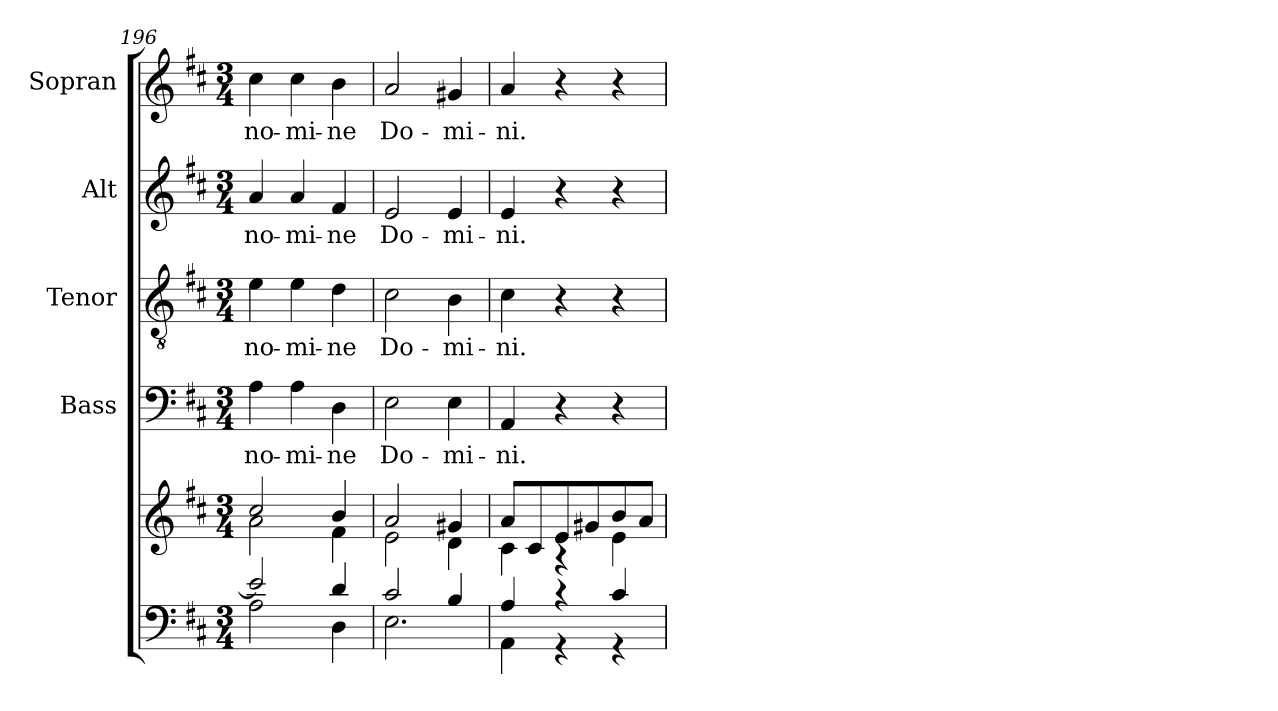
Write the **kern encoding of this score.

**kern	**kern	**kern	**text	**kern	**text	**kern	**text	**kern	**text
*part5	*part5	*part4	*part4	*part3	*part3	*part2	*part2	*part1	*part1
*staff6	*staff5	*staff4	*staff4	*staff3	*staff3	*staff2	*staff2	*staff1	*staff1
*	*	*I"Bass	*	*I"Tenor	*	*I"Alt	*	*I"Sopran	*
*	*	*I'B.	*	*I'T.	*	*I'A.	*	*I'S.	*
*clefF4	*clefG2	*clefF4	*	*clefGv2	*	*clefG2	*	*clefG2	*
*k[f#c#]	*k[f#c#]	*k[f#c#]	*	*k[f#c#]	*	*k[f#c#]	*	*k[f#c#]	*
*D:	*D:	*D:	*	*D:	*	*D:	*	*D:	*
*M3/4	*M3/4	*M3/4	*	*M3/4	*	*M3/4	*	*M3/4	*
=196	=196	=196	=196	=196	=196	=196	=196	=196	=196
*^	*^	*	*	*	*	*	*	*	*
!	!	!	!	!	!LO:LY:b	!	!LO:LY:b	!	!LO:LY:b	!	!LO:LY:b
2e/]	2A\	2cc#/	2a\	4A\	no-	4e\	no-	4a/	no-	4cc#\	no-
!	!	!	!	!	!LO:LY:b	!	!LO:LY:b	!	!LO:LY:b	!	!LO:LY:b
.	.	.	.	4A\	-mi-	4e\	-mi-	4a/	-mi-	4cc#\	-mi-
!	!	!	!	!	!LO:LY:b	!	!LO:LY:b	!	!LO:LY:b	!	!LO:LY:b
4d/	4D\	4b/	4f#\	4D\	-ne	4d\	-ne	4f#/	-ne	4b\	-ne
=197	=197	=197	=197	=197	=197	=197	=197	=197	=197	=197	=197
!	!	!	!	!	!LO:LY:b	!	!LO:LY:b	!	!LO:LY:b	!	!LO:LY:b
2c#/	2.E\	2a/	2e\	2E\	Do-	2c#\	Do-	2e/	Do-	2a/	Do-
!	!	!	!	!	!LO:LY:b	!	!LO:LY:b	!	!LO:LY:b	!	!LO:LY:b
4B/	.	4g#X/	4d\	4E\	-mi-	4B\	-mi-	4e/	-mi-	4g#X/	-mi-
!!LO:PB:g=z
=198	=198	=198	=198	=198	=198	=198	=198	=198	=198	=198	=198
!	!	!	!	!	!LO:LY:b	!	!LO:LY:b	!	!LO:LY:b	!	!LO:LY:b
4A/	4AA\	8a/L	4c#\	4AA/	-ni.	4c#\	-ni.	4e/	-ni.	4a/	-ni.
.	.	8c#/	.	.	.	.	.	.	.	.	.
4rc	4rGG	8e/	4rG	4r	.	4r	.	4r	.	4r	.
.	.	8g#X/	.	.	.	.	.	.	.	.	.
4c#/	4rGG	8b/	4e\	4r	.	4r	.	4r	.	4r	.
.	.	8a/J	.	.	.	.	.	.	.	.	.
*v	*v	*	*	*	*	*	*	*	*	*	*
*	*v	*v	*	*	*	*	*	*	*	*
=	=	=	=	=	=	=	=	=	=
*-	*-	*-	*-	*-	*-	*-	*-	*-	*-
